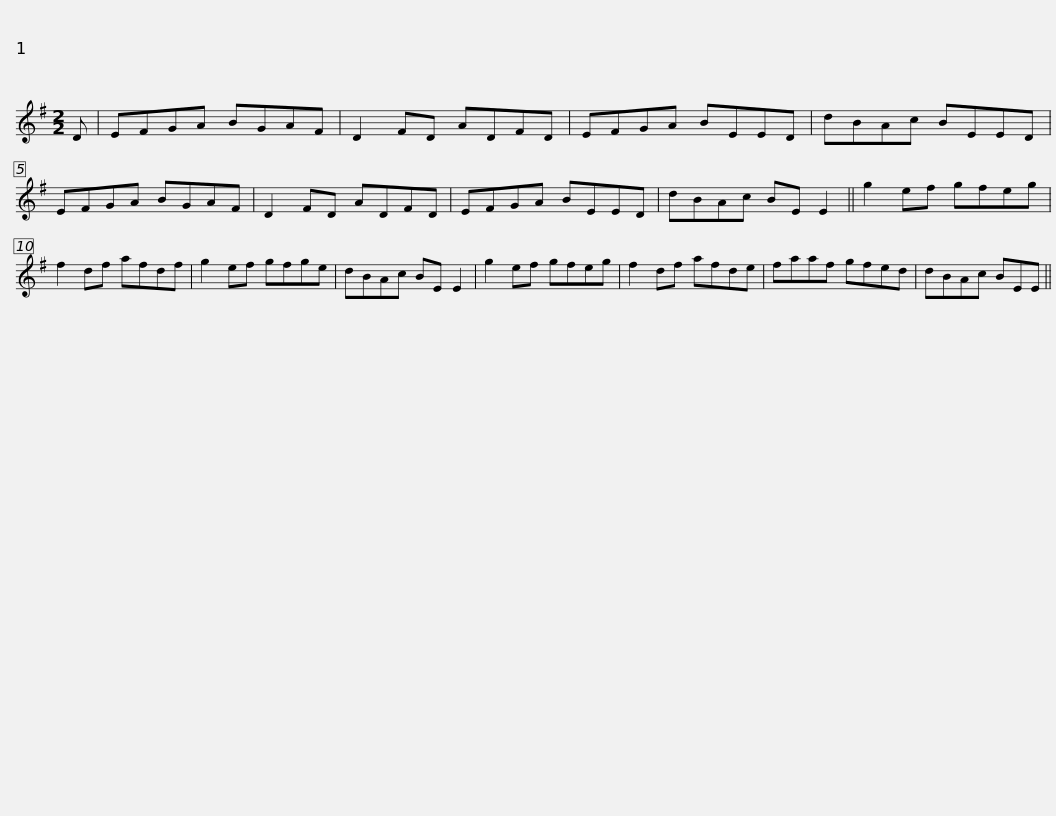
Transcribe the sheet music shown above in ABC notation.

X:1
L:1/8
M:2/2
I:linebreak $
K:Emin
V:1 treble
V:1
 D | EFGA BGAF | D2 FD ADFD | EFGA BEED | dBAc BEED | %5
 EFGA BGAF |$ D2 FD ADFD | EFGA BEED | dBAc BE E2 || g2 ef gfeg | %10
 f2 df afdf | g2 ef gfge |$ dBAc BE E2 | g2 ef gfeg | f2 df afde | %15
 faaf gfed | dBAc BEE || %17
